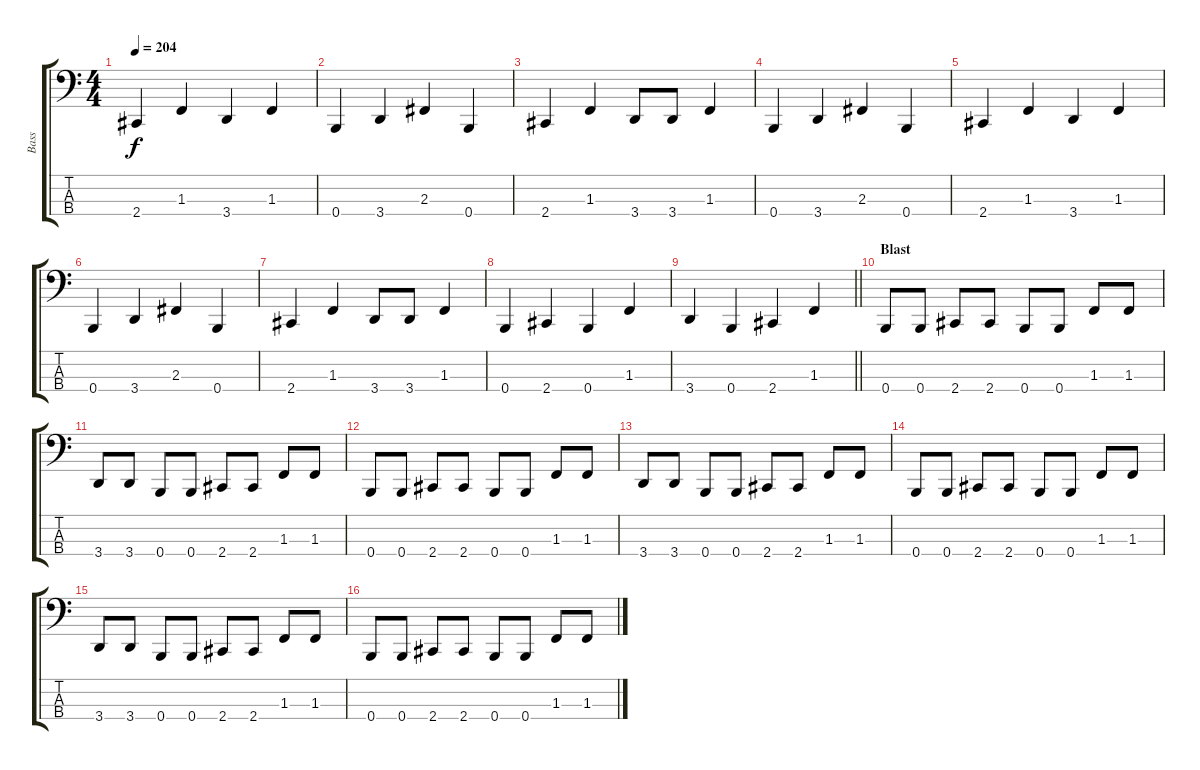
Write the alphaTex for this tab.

\track ("Bass" "Bass") {instrument electricbassfinger}
\staff {score tabs}
\tuning (D2 A1 E1 B0) {hide}
\ts (4 4)
\tempo 204
\clef f4
\ks c
2.4.4{dy f} 1.3.4 3.4.4 1.3.4 |
0.4.4 3.4.4 2.3.4 0.4.4 |
2.4.4 1.3.4 3.4.8 3.4.8 1.3.4 |
0.4.4 3.4.4 2.3.4 0.4.4 |
2.4.4 1.3.4 3.4.4 1.3.4 |
0.4.4 3.4.4 2.3.4 0.4.4 |
2.4.4 1.3.4 3.4.8 3.4.8 1.3.4 |
0.4.4 2.4.4 0.4.4 1.3.4 |
\barLineRight lightlight
3.4.4 0.4.4 2.4.4 1.3.4 |
\section ("" "Blast")
0.4.8 0.4.8 2.4.8 2.4.8 0.4.8 0.4.8 1.3.8 1.3.8 |
3.4.8 3.4.8 0.4.8 0.4.8 2.4.8 2.4.8 1.3.8 1.3.8 |
0.4.8 0.4.8 2.4.8 2.4.8 0.4.8 0.4.8 1.3.8 1.3.8 |
3.4.8 3.4.8 0.4.8 0.4.8 2.4.8 2.4.8 1.3.8 1.3.8 |
0.4.8 0.4.8 2.4.8 2.4.8 0.4.8 0.4.8 1.3.8 1.3.8 |
3.4.8 3.4.8 0.4.8 0.4.8 2.4.8 2.4.8 1.3.8 1.3.8 |
0.4.8 0.4.8 2.4.8 2.4.8 0.4.8 0.4.8 1.3.8 1.3.8
